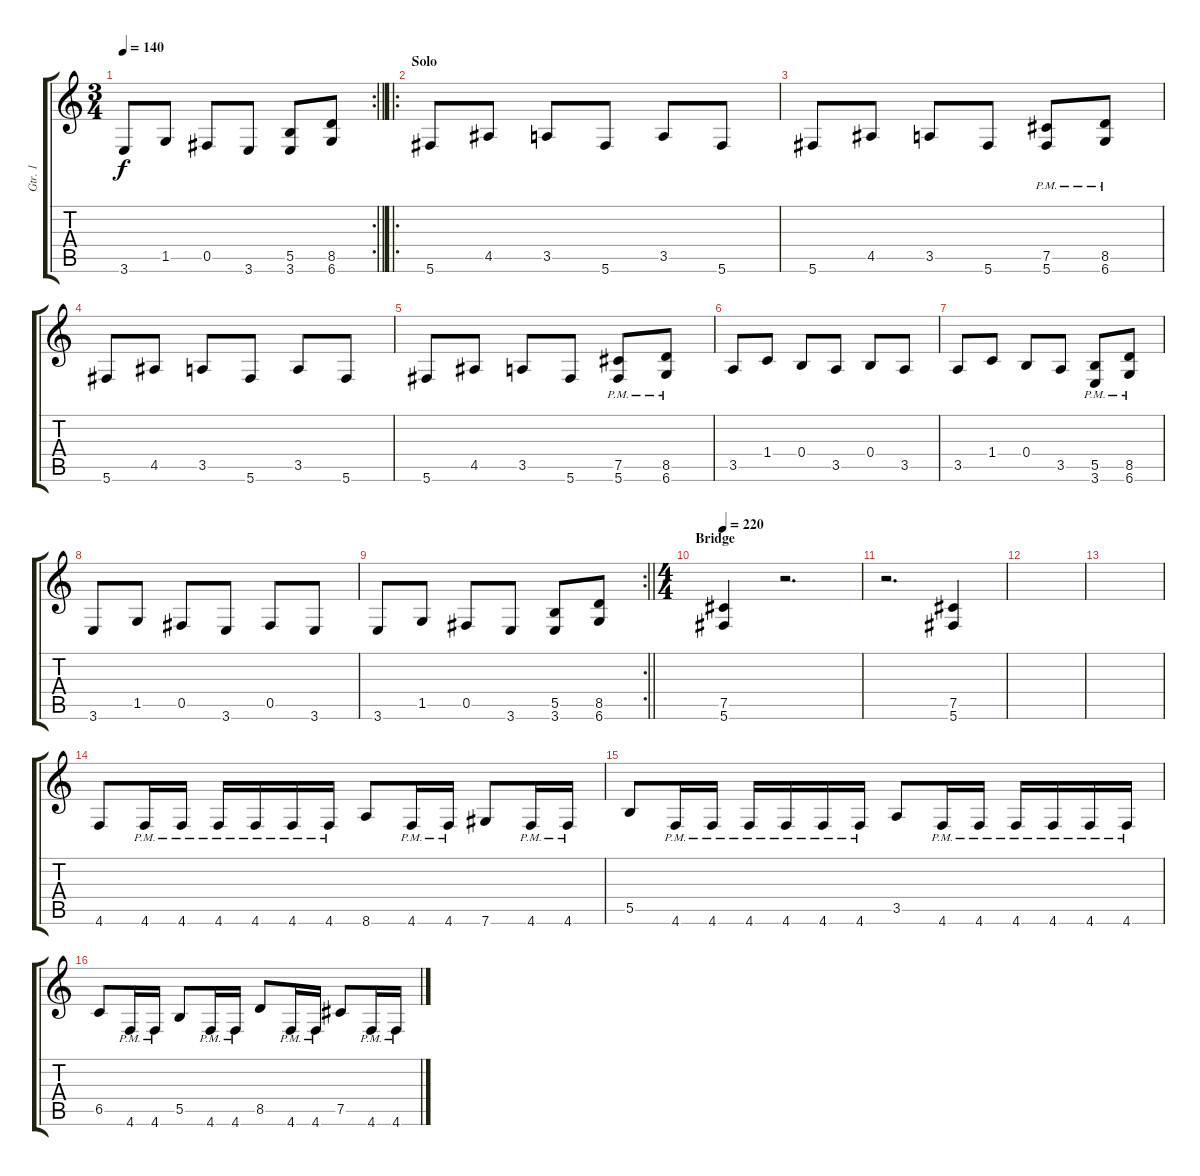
\track ("Gtr. 1" "Gtr. 1") {instrument distortionguitar}
\staff {score tabs}
\tuning (Db4 Ab3 E3 B2 Gb2 Db2) {hide}
\rc 2
\ts (3 4)
\tempo 140
\clef g2
\barLineRight lightlight
\ks c
3.6.8{dy f} 1.5.8 0.5.8 3.6.8 (5.5 3.6).8 (8.5 6.6).8 |
\ro
\section ("" "Solo")
5.6.8 4.5.8 3.5.8 5.6.8 3.5.8 5.6.8 |
5.6.8 4.5.8 3.5.8 5.6.8 (7.5{pm} 5.6{pm}).8 (8.5{pm} 6.6{pm}).8 |
5.6.8 4.5.8 3.5.8 5.6.8 3.5.8 5.6.8 |
5.6.8 4.5.8 3.5.8 5.6.8 (7.5{pm} 5.6{pm}).8 (8.5{pm} 6.6{pm}).8 |
3.5.8 1.4.8 0.4.8 3.5.8 0.4.8 3.5.8 |
3.5.8 1.4.8 0.4.8 3.5.8 (5.5{pm} 3.6{pm}).8 (8.5{pm} 6.6{pm}).8 |
3.6.8 1.5.8 0.5.8 3.6.8 0.5.8 3.6.8 |
\rc 2
\barLineRight lightlight
3.6.8 1.5.8 0.5.8 3.6.8 (5.5 3.6).8 (8.5 6.6).8 |
\ts (4 4)
\section ("" "Bridge")
\tempo 220
(7.5 5.6).4 r.2{d} |
r.2{d} (7.5 5.6).4 |
|
|
4.6.8 4.6{pm}.16 4.6{pm}.16 4.6{pm}.16 4.6{pm}.16 4.6{pm}.16 4.6{pm}.16 8.6.8 4.6{pm}.16 4.6{pm}.16 7.6.8 4.6{pm}.16 4.6{pm}.16 |
5.5.8 4.6{pm}.16 4.6{pm}.16 4.6{pm}.16 4.6{pm}.16 4.6{pm}.16 4.6{pm}.16 3.5.8 4.6{pm}.16 4.6{pm}.16 4.6{pm}.16 4.6{pm}.16 4.6{pm}.16 4.6{pm}.16 |
6.5.8 4.6{pm}.16 4.6{pm}.16 5.5.8 4.6{pm}.16 4.6{pm}.16 8.5.8 4.6{pm}.16 4.6{pm}.16 7.5.8 4.6{pm}.16 4.6{pm}.16
